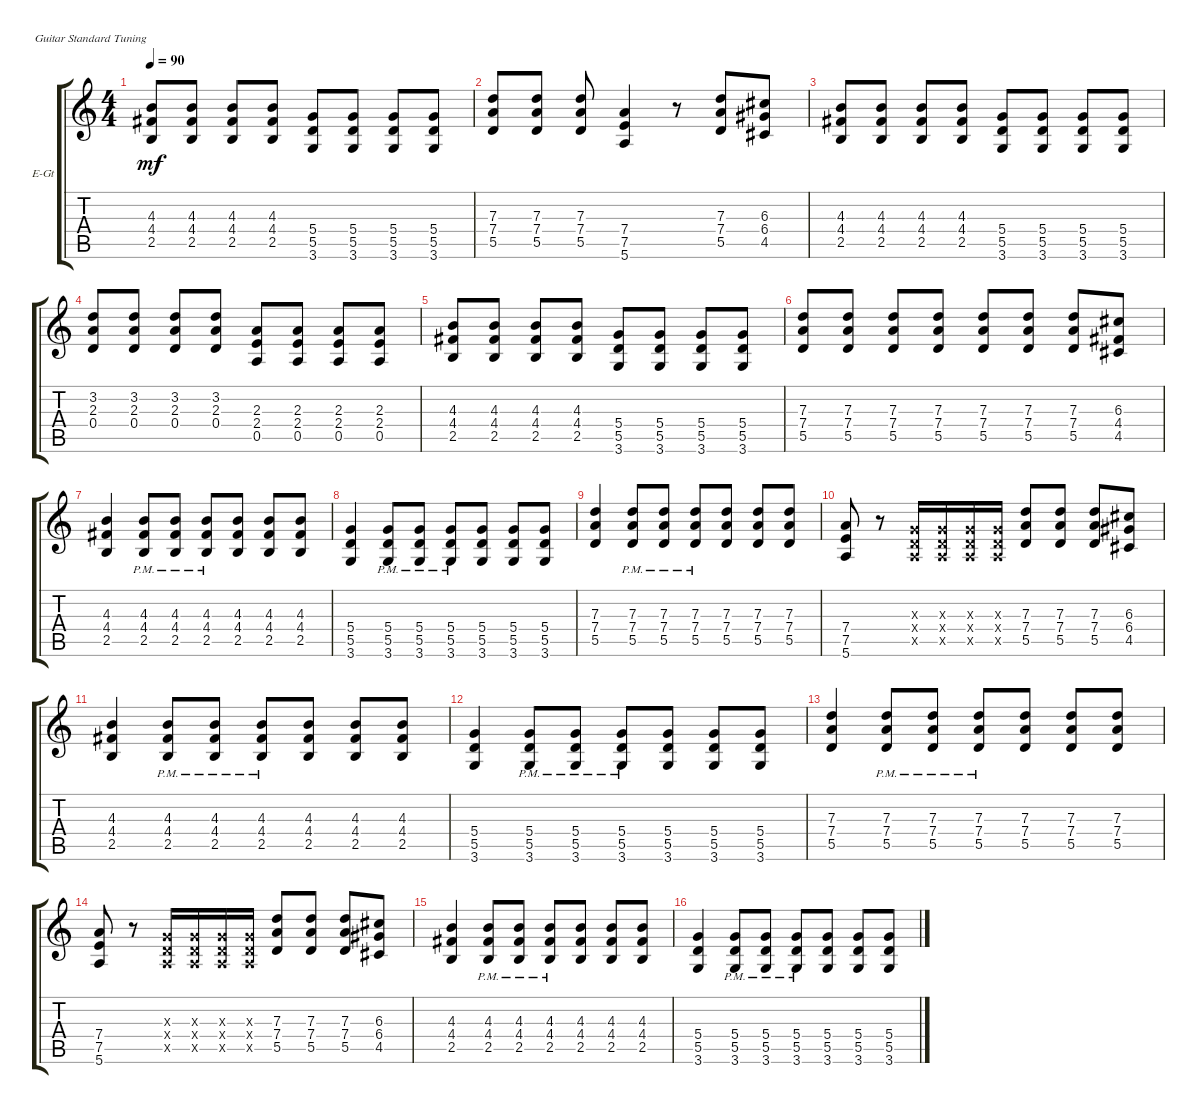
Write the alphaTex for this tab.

\bracketExtendMode groupsimilarinstruments
\firstSystemTrackNameOrientation horizontal
\otherSystemsTrackNameOrientation horizontal
\track ("Electric Guitar" "E-Gt") {instrument distortionguitar}
\staff {score tabs}
\tuning (E4 B3 G3 D3 A2 E2)
\ts (4 4)
\tempo 90
\clef g2
\ks c
(4.3 4.4 2.5).8{dy mf} (4.3 4.4 2.5).8 (4.3 4.4 2.5).8 (4.3 4.4 2.5).8 (5.4 5.5 3.6).8 (5.4 5.5 3.6).8 (5.4 5.5 3.6).8 (5.4 5.5 3.6).8 |
(7.3 7.4 5.5).8 (7.3 7.4 5.5).8 (7.3 7.4 5.5).8 (7.4 7.5 5.6).4 r.8 (7.3 7.4 5.5).8 (6.3 6.4 4.5).8 |
(4.3 4.4 2.5).8 (4.3 4.4 2.5).8 (4.3 4.4 2.5).8 (4.3 4.4 2.5).8 (5.4 5.5 3.6).8 (5.4 5.5 3.6).8 (5.4 5.5 3.6).8 (5.4 5.5 3.6).8 |
(3.2 2.3 0.4).8 (3.2 2.3 0.4).8 (3.2 2.3 0.4).8 (3.2 2.3 0.4).8 (2.3 2.4 0.5).8 (2.3 2.4 0.5).8 (2.3 2.4 0.5).8 (2.3 2.4 0.5).8 |
(4.3 4.4 2.5).8 (4.3 4.4 2.5).8 (4.3 4.4 2.5).8 (4.3 4.4 2.5).8 (5.4 5.5 3.6).8 (5.4 5.5 3.6).8 (5.4 5.5 3.6).8 (5.4 5.5 3.6).8 |
(7.3 7.4 5.5).8 (7.3 7.4 5.5).8 (7.3 7.4 5.5).8 (7.3 7.4 5.5).8 (7.3 7.4 5.5).8 (7.3 7.4 5.5).8 (7.3 7.4 5.5).8 (6.3 4.4 4.5).8 |
(4.3 4.4 2.5).4 (4.3{pm} 4.4{pm} 2.5{pm}).8 (4.3{pm} 4.4{pm} 2.5{pm}).8 (4.3{pm} 4.4{pm} 2.5{pm}).8 (4.3 4.4 2.5).8 (4.3 4.4 2.5).8 (4.3 4.4 2.5).8 |
(5.4 5.5 3.6).4 (5.4{pm} 5.5{pm} 3.6{pm}).8 (5.4{pm} 5.5{pm} 3.6{pm}).8 (5.4{pm} 5.5{pm} 3.6{pm}).8 (5.4 5.5 3.6).8 (5.4 5.5 3.6).8 (5.4 5.5 3.6).8 |
(7.3 7.4 5.5).4 (7.3{pm} 7.4{pm} 5.5{pm}).8 (7.3{pm} 7.4{pm} 5.5{pm}).8 (7.3{pm} 7.4{pm} 5.5{pm}).8 (7.3 7.4 5.5).8 (7.3 7.4 5.5).8 (7.3 7.4 5.5).8 |
(7.4 7.5 5.6).8 r.8 (0.3{x} 0.4{x} 0.5{x}).16 (0.3{x} 0.4{x} 0.5{x}).16 (0.3{x} 0.4{x} 0.5{x}).16 (0.3{x} 0.4{x} 0.5{x}).16 (7.3 7.4 5.5).8 (7.3 7.4 5.5).8 (7.3 7.4 5.5).8 (6.3 6.4 4.5).8 |
(4.3 4.4 2.5).4 (4.3{pm} 4.4{pm} 2.5{pm}).8 (4.3{pm} 4.4{pm} 2.5{pm}).8 (4.3{pm} 4.4{pm} 2.5{pm}).8 (4.3 4.4 2.5).8 (4.3 4.4 2.5).8 (4.3 4.4 2.5).8 |
(5.4 5.5 3.6).4 (5.4{pm} 5.5{pm} 3.6{pm}).8 (5.4{pm} 5.5{pm} 3.6{pm}).8 (5.4{pm} 5.5{pm} 3.6{pm}).8 (5.4 5.5 3.6).8 (5.4 5.5 3.6).8 (5.4 5.5 3.6).8 |
(7.3 7.4 5.5).4 (7.3{pm} 7.4{pm} 5.5{pm}).8 (7.3{pm} 7.4{pm} 5.5{pm}).8 (7.3{pm} 7.4{pm} 5.5{pm}).8 (7.3 7.4 5.5).8 (7.3 7.4 5.5).8 (7.3 7.4 5.5).8 |
(7.4 7.5 5.6).8 r.8 (0.3{x} 0.4{x} 0.5{x}).16 (0.3{x} 0.4{x} 0.5{x}).16 (0.3{x} 0.4{x} 0.5{x}).16 (0.3{x} 0.4{x} 0.5{x}).16 (7.3 7.4 5.5).8 (7.3 7.4 5.5).8 (7.3 7.4 5.5).8 (6.3 6.4 4.5).8 |
(4.3 4.4 2.5).4 (4.3{pm} 4.4{pm} 2.5{pm}).8 (4.3{pm} 4.4{pm} 2.5{pm}).8 (4.3{pm} 4.4{pm} 2.5{pm}).8 (4.3 4.4 2.5).8 (4.3 4.4 2.5).8 (4.3 4.4 2.5).8 |
(5.4 5.5 3.6).4 (5.4{pm} 5.5{pm} 3.6{pm}).8 (5.4{pm} 5.5{pm} 3.6{pm}).8 (5.4{pm} 5.5{pm} 3.6{pm}).8 (5.4 5.5 3.6).8 (5.4 5.5 3.6).8 (5.4 5.5 3.6).8
